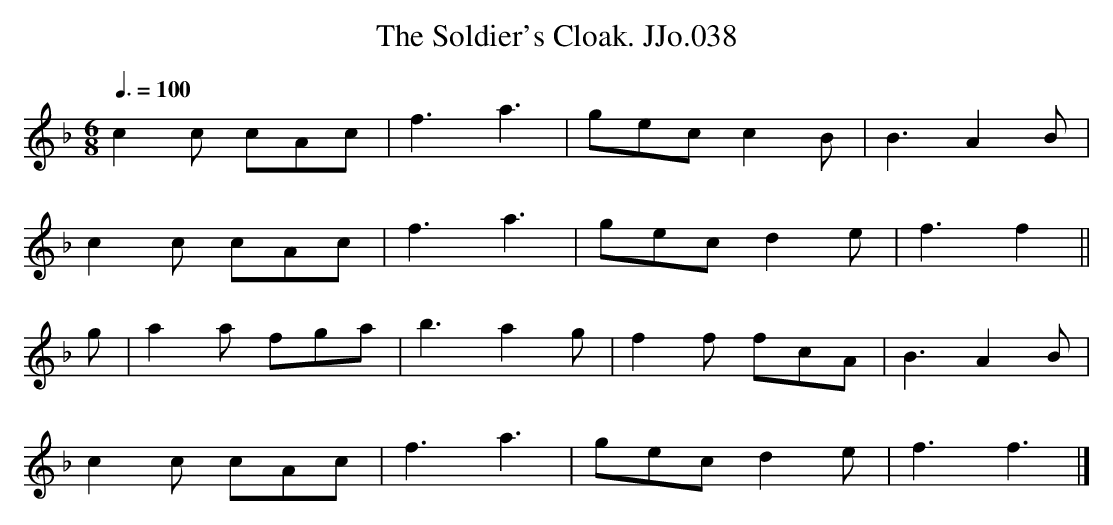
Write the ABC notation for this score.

X:1
T:Soldier's Cloak. JJo.038, The
M:6/8
L:1/8
Q:3/8=100
K:F
c2c cAc|f3a3|gecc2B|B3A2B|
c2c cAc|f3a3|gecd2e|f3f2||
g|a2a fga|b3a2g|f2f fcA|B3A2B|
c2c cAc|f3a3|gecd2e|f3f3|]
